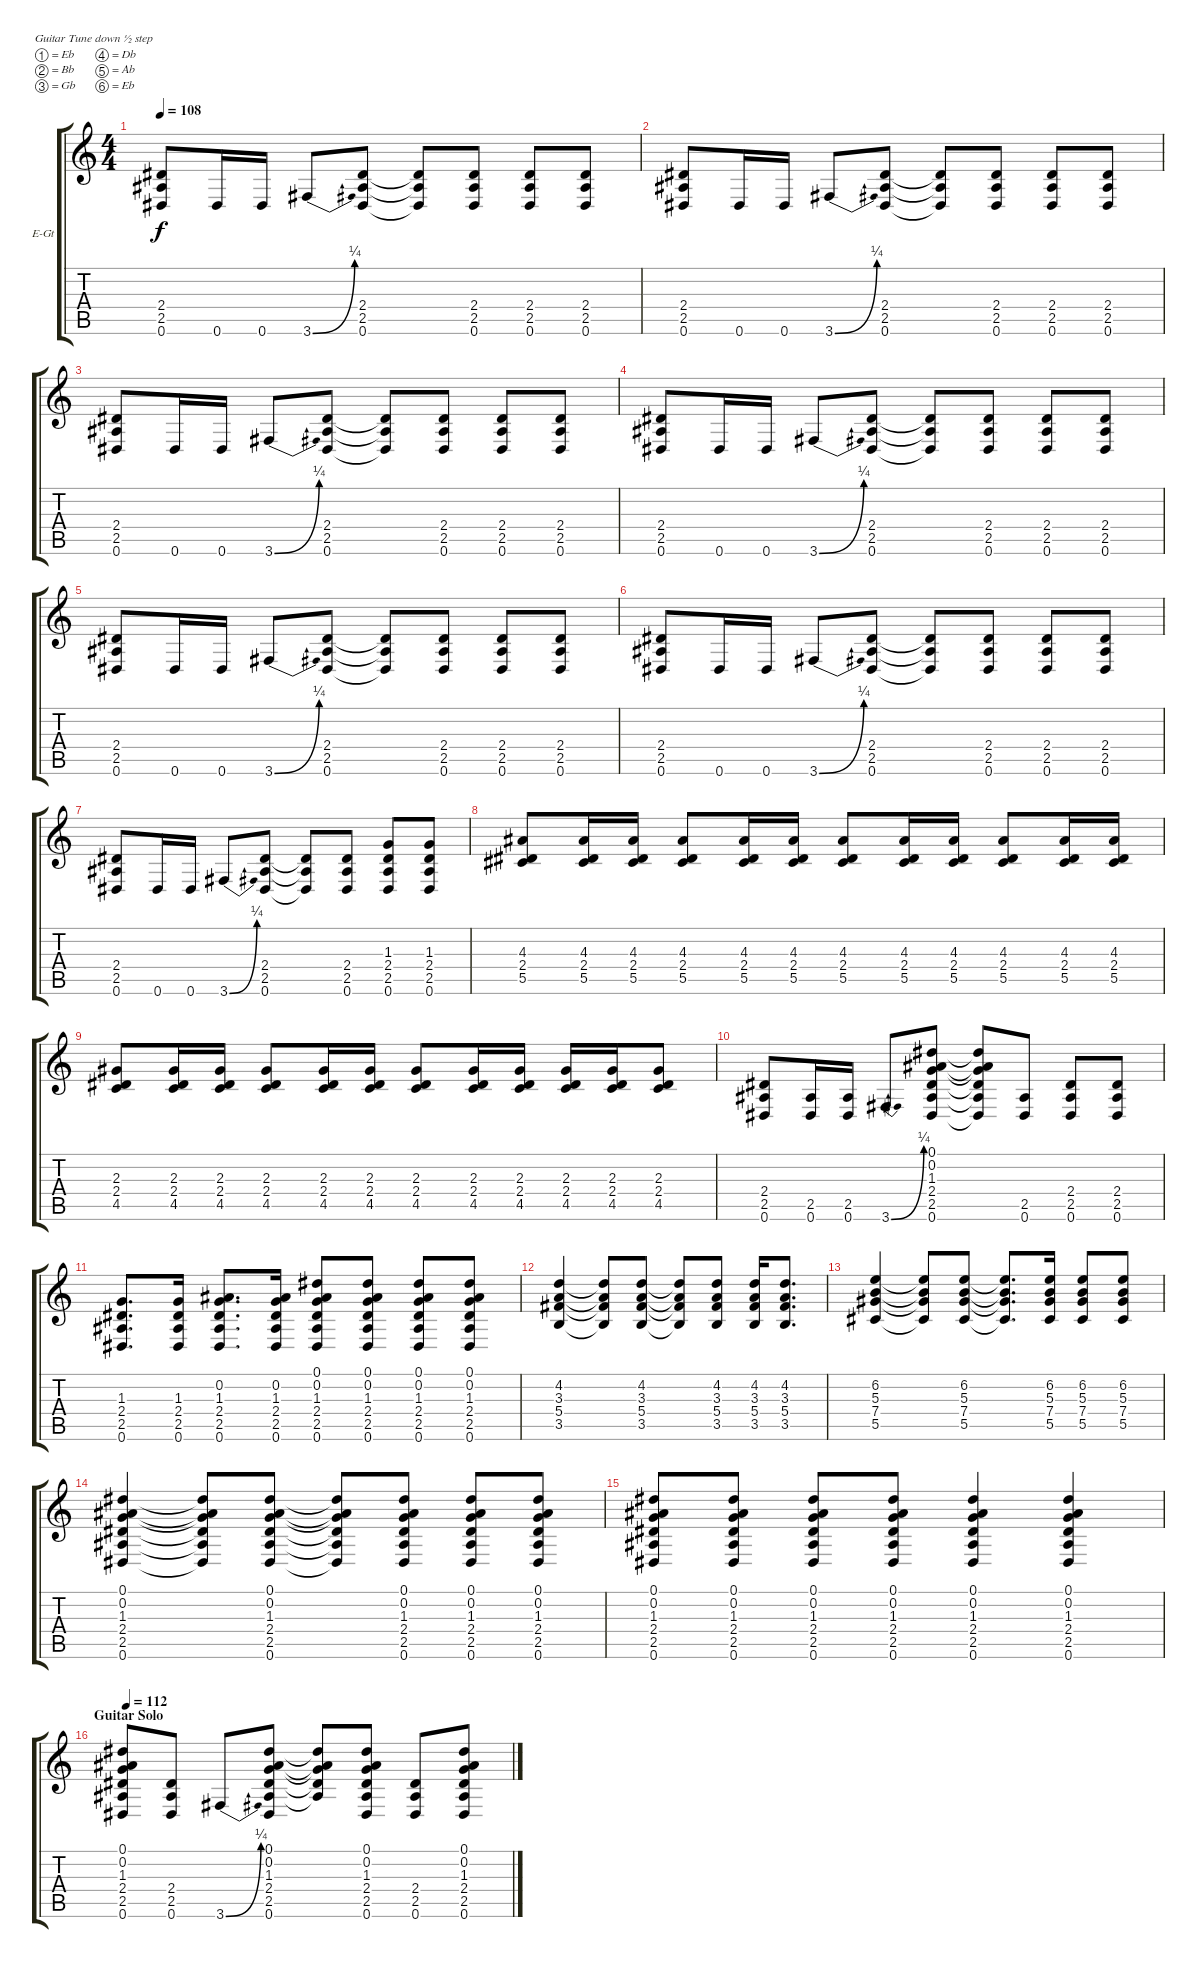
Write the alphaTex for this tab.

\bracketExtendMode groupsimilarinstruments
\firstSystemTrackNameOrientation horizontal
\otherSystemsTrackNameOrientation horizontal
\track ("Guitar (Larry Lee)" "E-Gt") {instrument overdrivenguitar}
\staff {score tabs}
\tuning (Eb4 Bb3 Gb3 Db3 Ab2 Eb2)
\ts (4 4)
\tempo 108
\clef g2
\ks c
(2.4 2.5 0.6).8{dy f} 0.6.16 0.6.16 3.6{be (bend 0 0 60 1)}.8 (2.4 2.5 0.6).8 (2.4{t} 2.5{t} 0.6{t}).8 (2.4 2.5 0.6).8 (2.4 2.5 0.6).8 (2.4 2.5 0.6).8 |
(2.4 2.5 0.6).8 0.6.16 0.6.16 3.6{be (bend 0 0 60 1)}.8 (2.4 2.5 0.6).8 (2.4{t} 2.5{t} 0.6{t}).8 (2.4 2.5 0.6).8 (2.4 2.5 0.6).8 (2.4 2.5 0.6).8 |
(2.4 2.5 0.6).8 0.6.16 0.6.16 3.6{be (bend 0 0 60 1)}.8 (2.4 2.5 0.6).8 (2.4{t} 2.5{t} 0.6{t}).8 (2.4 2.5 0.6).8 (2.4 2.5 0.6).8 (2.4 2.5 0.6).8 |
(2.4 2.5 0.6).8 0.6.16 0.6.16 3.6{be (bend 0 0 60 1)}.8 (2.4 2.5 0.6).8 (2.4{t} 2.5{t} 0.6{t}).8 (2.4 2.5 0.6).8 (2.4 2.5 0.6).8 (2.4 2.5 0.6).8 |
(2.4 2.5 0.6).8 0.6.16 0.6.16 3.6{be (bend 0 0 60 1)}.8 (2.4 2.5 0.6).8 (2.4{t} 2.5{t} 0.6{t}).8 (2.4 2.5 0.6).8 (2.4 2.5 0.6).8 (2.4 2.5 0.6).8 |
(2.4 2.5 0.6).8 0.6.16 0.6.16 3.6{be (bend 0 0 60 1)}.8 (2.4 2.5 0.6).8 (2.4{t} 2.5{t} 0.6{t}).8 (2.4 2.5 0.6).8 (2.4 2.5 0.6).8 (2.4 2.5 0.6).8 |
(2.4 2.5 0.6).8 0.6.16 0.6.16 3.6{be (bend 0 0 60 1)}.8 (2.4 2.5 0.6).8 (2.4{t} 2.5{t} 0.6{t}).8 (2.4 2.5 0.6).8 (1.3 2.4 2.5 0.6).8 (1.3 2.4 2.5 0.6).8 |
(4.3 2.4 5.5).8 (4.3 2.4 5.5).16 (4.3 2.4 5.5).16 (4.3 2.4 5.5).8 (4.3 2.4 5.5).16 (4.3 2.4 5.5).16 (4.3 2.4 5.5).8 (4.3 2.4 5.5).16 (4.3 2.4 5.5).16 (4.3 2.4 5.5).8 (4.3 2.4 5.5).16 (4.3 2.4 5.5).16 |
(2.3 2.4 4.5).8 (2.3 2.4 4.5).16 (2.3 2.4 4.5).16 (2.3 2.4 4.5).8 (2.3 2.4 4.5).16 (2.3 2.4 4.5).16 (2.3 2.4 4.5).8 (2.3 2.4 4.5).16 (2.3 2.4 4.5).16 (2.3 2.4 4.5).16 (2.3 2.4 4.5).16 (2.3 2.4 4.5).8 |
(2.4 2.5 0.6).8 (2.5 0.6).16 (2.5 0.6).16 3.6{be (bend 0 0 60 1)}.8 (0.1 0.2 1.3 2.4 2.5 0.6).8 (0.1{t} 0.2{t} 1.3{t} 2.4{t} 2.5{t} 0.6{t}).8 (2.5 0.6).8 (2.4 2.5 0.6).8 (2.4 2.5 0.6).8 |
(1.3 2.4 2.5 0.6).8{d} (1.3 2.4 2.5 0.6).16 (0.2 1.3 2.4 2.5 0.6).8{d} (0.2 1.3 2.4 2.5 0.6).16 (0.1 0.2 1.3 2.4 2.5 0.6).8 (0.1 0.2 1.3 2.4 2.5 0.6).8 (0.1 0.2 1.3 2.4 2.5 0.6).8 (0.1 0.2 1.3 2.4 2.5 0.6).8 |
(4.2 3.3 5.4 3.5).4 (4.2{t} 3.3{t} 5.4{t} 3.5{t}).8 (4.2 3.3 5.4 3.5).8 (4.2{t} 3.3{t} 5.4{t} 3.5{t}).8 (4.2 3.3 5.4 3.5).8 (4.2 3.3 5.4 3.5).16 (4.2 3.3 5.4 3.5).8{d} |
(6.2 5.3 7.4 5.5).4 (6.2{t} 5.3{t} 7.4{t} 5.5{t}).8 (6.2 5.3 7.4 5.5).8 (6.2{t} 5.3{t} 7.4{t} 5.5{t}).8{d} (6.2 5.3 7.4 5.5).16 (6.2 5.3 7.4 5.5).8 (6.2 5.3 7.4 5.5).8 |
(0.1 0.2 1.3 2.4 2.5 0.6).4 (0.1{t} 0.2{t} 1.3{t} 2.4{t} 2.5{t} 0.6{t}).8 (0.1 0.2 1.3 2.4 2.5 0.6).8 (0.1{t} 0.2{t} 1.3{t} 2.4{t} 2.5{t} 0.6{t}).8 (0.1 0.2 1.3 2.4 2.5 0.6).8 (0.1 0.2 1.3 2.4 2.5 0.6).8 (0.1 0.2 1.3 2.4 2.5 0.6).8 |
(0.1 0.2 1.3 2.4 2.5 0.6).8 (0.1 0.2 1.3 2.4 2.5 0.6).8 (0.1 0.2 1.3 2.4 2.5 0.6).8 (0.1 0.2 1.3 2.4 2.5 0.6).8 (0.1 0.2 1.3 2.4 2.5 0.6).4 (0.1 0.2 1.3 2.4 2.5 0.6).4 |
\section ("" "Guitar Solo")
\tempo 112
(0.1 0.2 1.3 2.4 2.5 0.6).8 (2.4 2.5 0.6).8 3.6{be (bend 0 0 60 1)}.8 (0.1 0.2 1.3 2.4 2.5 0.6).8 (0.1{t} 0.2{t} 1.3{t} 2.4{t} 2.5{t}).8 (0.1 0.2 1.3 2.4 2.5 0.6).8 (2.4 2.5 0.6).8 (0.1 0.2 1.3 2.4 2.5 0.6).8
